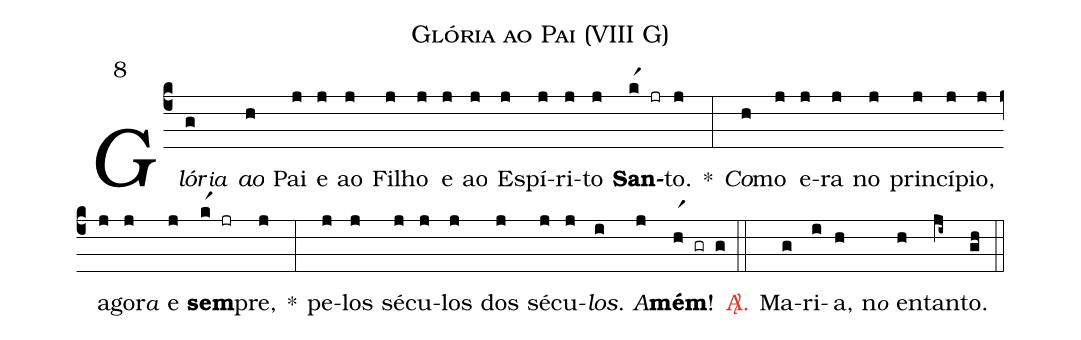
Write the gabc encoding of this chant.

name: Glória ao Pai (VIII G);
mode: 8;
%%
(c4)

<i>Glór</i><e>ia</e>(g) <i>ao</i>(h) Pai(j) e(j) ao(j) Fi(j)lho(j) e(j) ao(j) Es(j)pí(j)ri(j)to(j) <b>San</b>(kr1 jr)to.(j) *(:) <i>Co</i>(h)mo(j) e(j)ra(j) no(j) prin(j)cí(j)pio,(j) a(j)go(j)r<e>a</e> e(j) <b>sem</b>(kr1 jr)pre,(j) *(:) pe(j)los(j) sé(j)cu(j)los(j) dos(j)

sé(j)cu(j)<i>los</i>.(i) <i>A</i>(j)<b>mém</b>!(hr1 gr g)

(::)

<c><sp>A/</sp>.</c>() Ma(g)ri(i)a,(h) n<e>o</e> en(h)tan(ji~)to.(gh)

(::)
